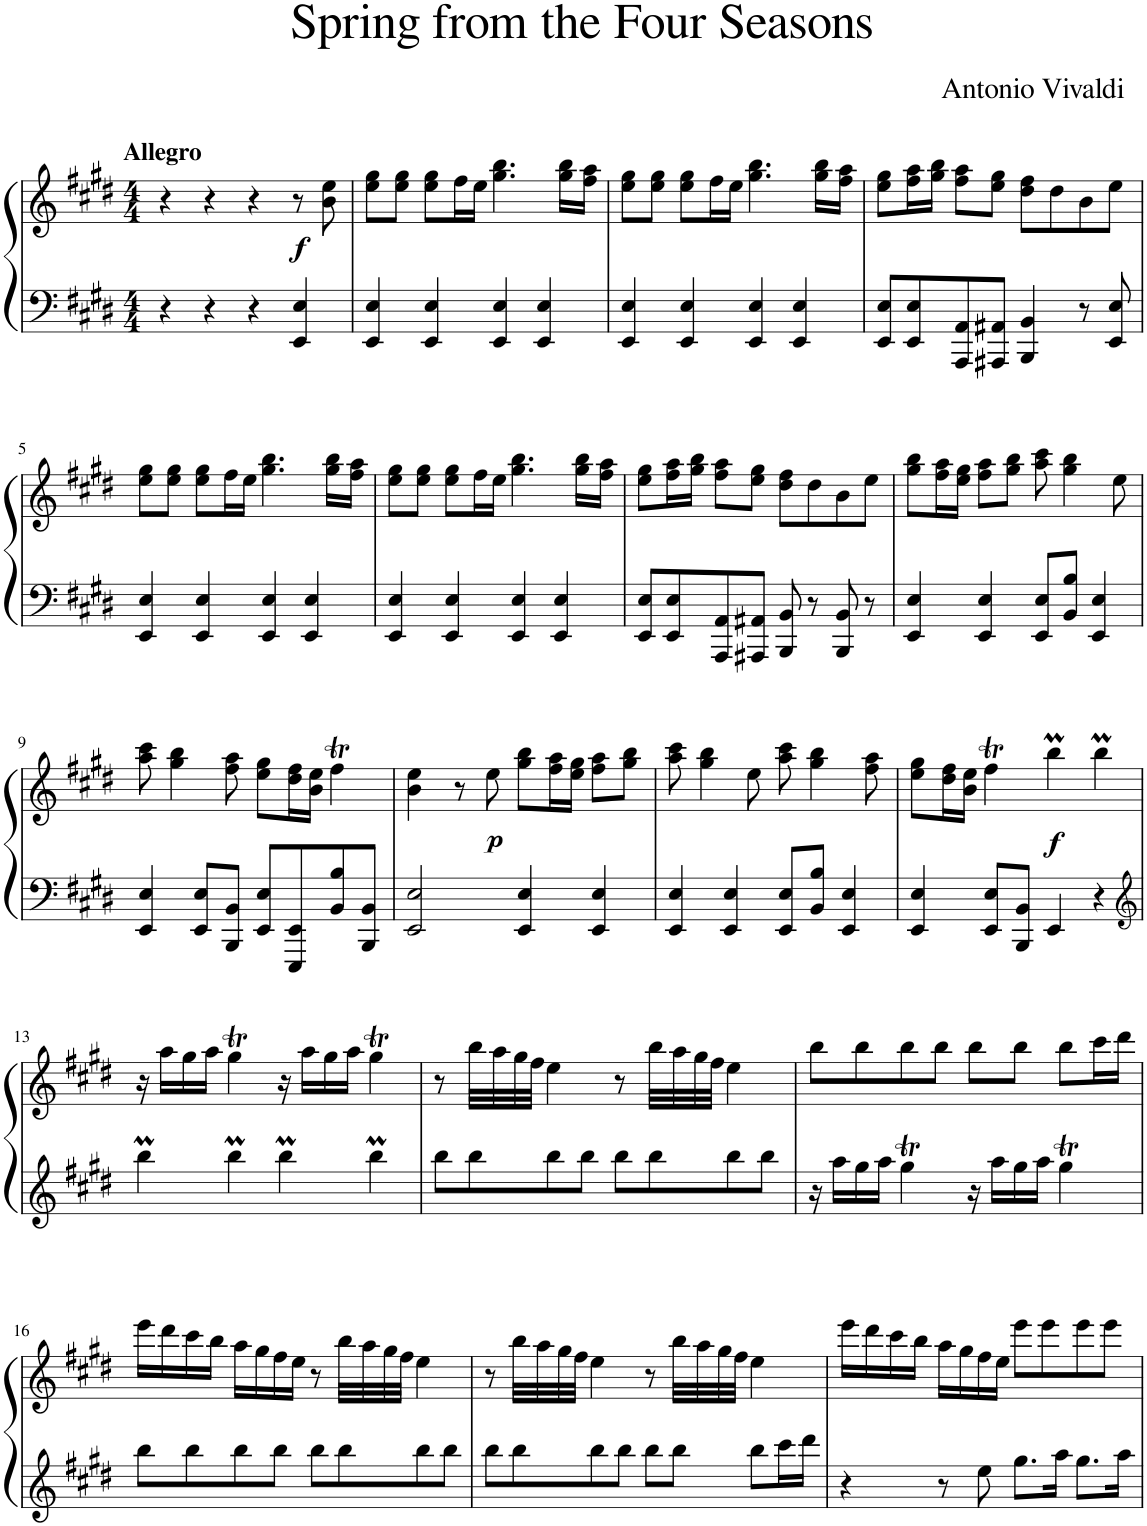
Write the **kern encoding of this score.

**kern	**kern	**dynam
*part1	*part1	*part1
*staff2	*staff1	*staff1/2
*I"Piano	*	*
*I'Pno.	*	*
*clefF4	*clefG2	*
*k[f#c#g#d#]	*k[f#c#g#d#]	*
*M4/4	*M4/4	*
=1	=1	=1
!	!LO:TX:a:B:t=Allegro	!
4r	4r	.
4r	4r	.
4r	4r	.
!	!	!LO:DY:b
4EE/ 4E/	8r	f
.	8b\ 8ee\	.
=2	=2	=2
4EE/ 4E/	8ee\ 8gg#\L	.
.	8ee\ 8gg#\J	.
4EE/ 4E/	8ee\ 8gg#\L	.
.	16ff#\L	.
.	16ee\JJ	.
4EE/ 4E/	4.gg#\ 4.bb\	.
4EE/ 4E/	.	.
.	16gg#\ 16bb\LL	.
.	16ff#\ 16aa\JJ	.
=3	=3	=3
4EE/ 4E/	8ee\ 8gg#\L	.
.	8ee\ 8gg#\J	.
4EE/ 4E/	8ee\ 8gg#\L	.
.	16ff#\L	.
.	16ee\JJ	.
4EE/ 4E/	4.gg#\ 4.bb\	.
4EE/ 4E/	.	.
.	16gg#\ 16bb\LL	.
.	16ff#\ 16aa\JJ	.
=4	=4	=4
8EE/ 8E/L	8ee\ 8gg#\L	.
8EE/ 8E/	16ff#\ 16aa\L	.
.	16gg#\ 16bb\JJ	.
8AAA/ 8AA/	8ff#\ 8aa\L	.
8AAA#X/ 8AA#X/J	8ee\ 8gg#\J	.
4BBB/ 4BB/	8dd#\ 8ff#\L	.
.	8dd#\	.
8r	8b\	.
8EE/ 8E/	8ee\J	.
!!LO:LB:g=z
=5	=5	=5
4EE/ 4E/	8ee\ 8gg#\L	.
.	8ee\ 8gg#\J	.
4EE/ 4E/	8ee\ 8gg#\L	.
.	16ff#\L	.
.	16ee\JJ	.
4EE/ 4E/	4.gg#\ 4.bb\	.
4EE/ 4E/	.	.
.	16gg#\ 16bb\LL	.
.	16ff#\ 16aa\JJ	.
=6	=6	=6
4EE/ 4E/	8ee\ 8gg#\L	.
.	8ee\ 8gg#\J	.
4EE/ 4E/	8ee\ 8gg#\L	.
.	16ff#\L	.
.	16ee\JJ	.
4EE/ 4E/	4.gg#\ 4.bb\	.
4EE/ 4E/	.	.
.	16gg#\ 16bb\LL	.
.	16ff#\ 16aa\JJ	.
=7	=7	=7
8EE/ 8E/L	8ee\ 8gg#\L	.
8EE/ 8E/	16ff#\ 16aa\L	.
.	16gg#\ 16bb\JJ	.
8AAA/ 8AA/	8ff#\ 8aa\L	.
8AAA#X/ 8AA#X/J	8ee\ 8gg#\J	.
8BBB/ 8BB/	8dd#\ 8ff#\L	.
8r	8dd#\	.
8BBB/ 8BB/	8b\	.
8r	8ee\J	.
=8	=8	=8
4EE/ 4E/	8gg#\ 8bb\L	.
.	16ff#\ 16aa\L	.
.	16ee\ 16gg#\JJ	.
4EE/ 4E/	8ff#\ 8aa\L	.
.	8gg#\ 8bb\J	.
8EE/ 8E/L	8aa\ 8ccc#\	.
8BB/ 8B/J	4gg#\ 4bb\	.
4EE/ 4E/	.	.
.	8ee\	.
!!LO:LB:g=z
=9	=9	=9
4EE/ 4E/	8aa\ 8ccc#\	.
.	4gg#\ 4bb\	.
8EE/ 8E/L	.	.
8BBB/ 8BB/J	8ff#\ 8aa\	.
8EE/ 8E/L	8ee\ 8gg#\L	.
8EEE/ 8EE/	16dd#\ 16ff#\L	.
.	16b\ 16ee\JJ	.
8BB/ 8B/	4ff#T\	.
8BBB/ 8BB/J	.	.
=10	=10	=10
2EE/ 2E/	4b\ 4ee\	.
.	8r	.
!	!	!LO:DY:b
.	8ee\	p
4EE/ 4E/	8gg#\ 8bb\L	.
.	16ff#\ 16aa\L	.
.	16ee\ 16gg#\JJ	.
4EE/ 4E/	8ff#\ 8aa\L	.
.	8gg#\ 8bb\J	.
=11	=11	=11
4EE/ 4E/	8aa\ 8ccc#\	.
.	4gg#\ 4bb\	.
4EE/ 4E/	.	.
.	8ee\	.
8EE/ 8E/L	8aa\ 8ccc#\	.
8BB/ 8B/J	4gg#\ 4bb\	.
4EE/ 4E/	.	.
.	8ff#\ 8aa\	.
=12	=12	=12
4EE/ 4E/	8ee\ 8gg#\L	.
.	16dd#\ 16ff#\L	.
.	16b\ 16ee\JJ	.
8EE/ 8E/L	4ff#T\	.
8BBB/ 8BB/J	.	.
!	!	!LO:DY:b
4EE/	4bbM\	f
4r	4bbM\	.
!!LO:LB:g=z
=13	=13	=13
*clefG2	*	*
4bbM\	16r	.
.	16aa\LL	.
.	16gg#\	.
.	16aa\JJ	.
4bbM\	4gg#t\	.
4bbM\	16r	.
.	16aa\LL	.
.	16gg#\	.
.	16aa\JJ	.
4bbM\	4gg#t\	.
=14	=14	=14
8bb\L	8r	.
8bb\	32bb\LLL	.
.	32aa\	.
.	32gg#\	.
.	32ff#\JJJ	.
8bb\	4ee\	.
8bb\J	.	.
8bb\L	8r	.
8bb\	32bb\LLL	.
.	32aa\	.
.	32gg#\	.
.	32ff#\JJJ	.
8bb\	4ee\	.
8bb\J	.	.
=15	=15	=15
16r	8bb\L	.
16aa\LL	.	.
16gg#\	8bb\	.
16aa\JJ	.	.
4gg#t\	8bb\	.
.	8bb\J	.
16r	8bb\L	.
16aa\LL	.	.
16gg#\	8bb\J	.
16aa\JJ	.	.
4gg#t\	8bb\L	.
.	16ccc#\L	.
.	16ddd#\JJ	.
!!LO:LB:g=z
=16	=16	=16
8bb\L	16eee\LL	.
.	16ddd#\	.
8bb\	16ccc#\	.
.	16bb\JJ	.
8bb\	16aa\LL	.
.	16gg#\	.
8bb\J	16ff#\	.
.	16ee\JJ	.
8bb\L	8r	.
8bb\	32bb\LLL	.
.	32aa\	.
.	32gg#\	.
.	32ff#\JJJ	.
8bb\	4ee\	.
8bb\J	.	.
=17	=17	=17
8bb\L	8r	.
8bb\	32bb\LLL	.
.	32aa\	.
.	32gg#\	.
.	32ff#\JJJ	.
8bb\	4ee\	.
8bb\J	.	.
8bb\L	8r	.
8bb\J	32bb\LLL	.
.	32aa\	.
.	32gg#\	.
.	32ff#\JJJ	.
8bb\L	4ee\	.
16ccc#\L	.	.
16ddd#\JJ	.	.
=18	=18	=18
4r	16eee\LL	.
.	16ddd#\	.
.	16ccc#\	.
.	16bb\JJ	.
8r	16aa\LL	.
.	16gg#\	.
8ee\	16ff#\	.
.	16ee\JJ	.
8.gg#\L	8eee\L	.
.	8eee\	.
16aa\Jk	.	.
8.gg#\L	8eee\	.
.	8eee\J	.
16aa\Jk	.	.
=	=	=
*-	*-	*-
